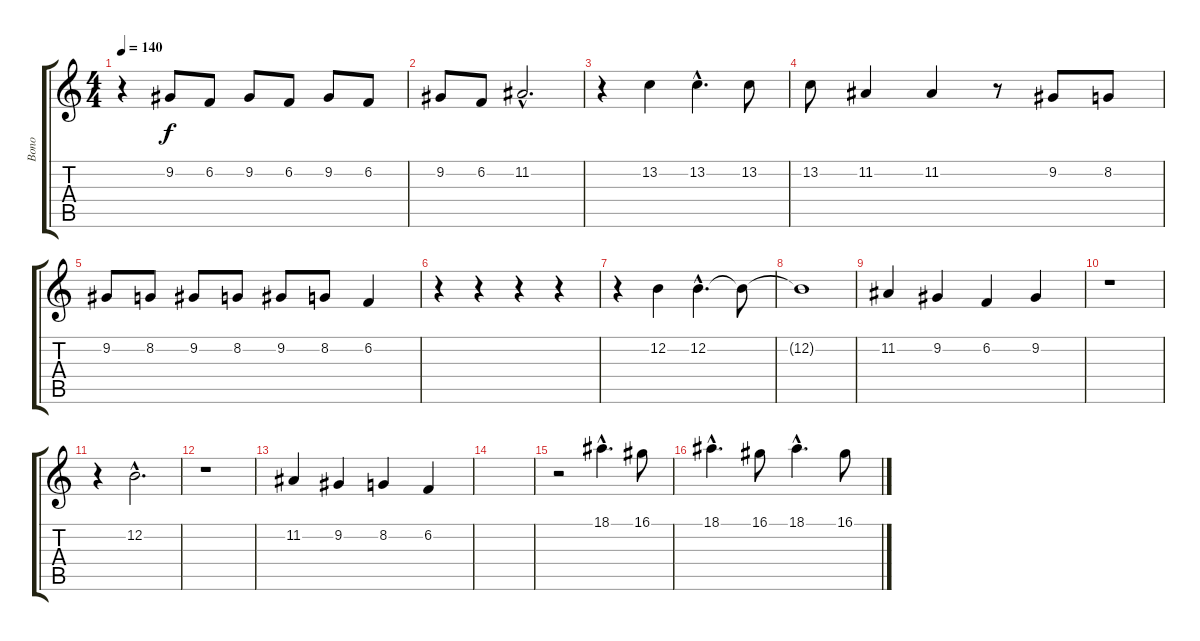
\track ("Bono" "Bono") {instrument koto}
\staff {score tabs}
\tuning (E4 B3 G3 D3 A2 E2) {hide}
\ts (4 4)
\tempo 140
\clef g2
\ks c
r.4{dy f} 9.2.8 6.2.8 9.2.8 6.2.8 9.2.8 6.2.8 |
9.2.8 6.2.8 11.2{hac}.2{d} |
r.4 13.2.4 13.2{hac}.4{d} 13.2.8 |
13.2.8 11.2.4 11.2.4 r.8 9.2.8 8.2.8 |
9.2.8 8.2.8 9.2.8 8.2.8 9.2.8 8.2.8 6.2.4 |
r.4 r.4 r.4 r.4 |
r.4 12.2.4 12.2{hac}.4{d} 12.2{t}.8 |
12.2{t}.1 |
11.2.4 9.2.4 6.2.4 9.2.4 |
r.1 |
r.4 12.2{hac}.2{d} |
r.1 |
11.2.4 9.2.4 8.2.4 6.2.4 |
|
r.2 18.1{hac}.4{d} 16.1.8 |
18.1{hac}.4{d} 16.1.8 18.1{hac}.4{d} 16.1.8
